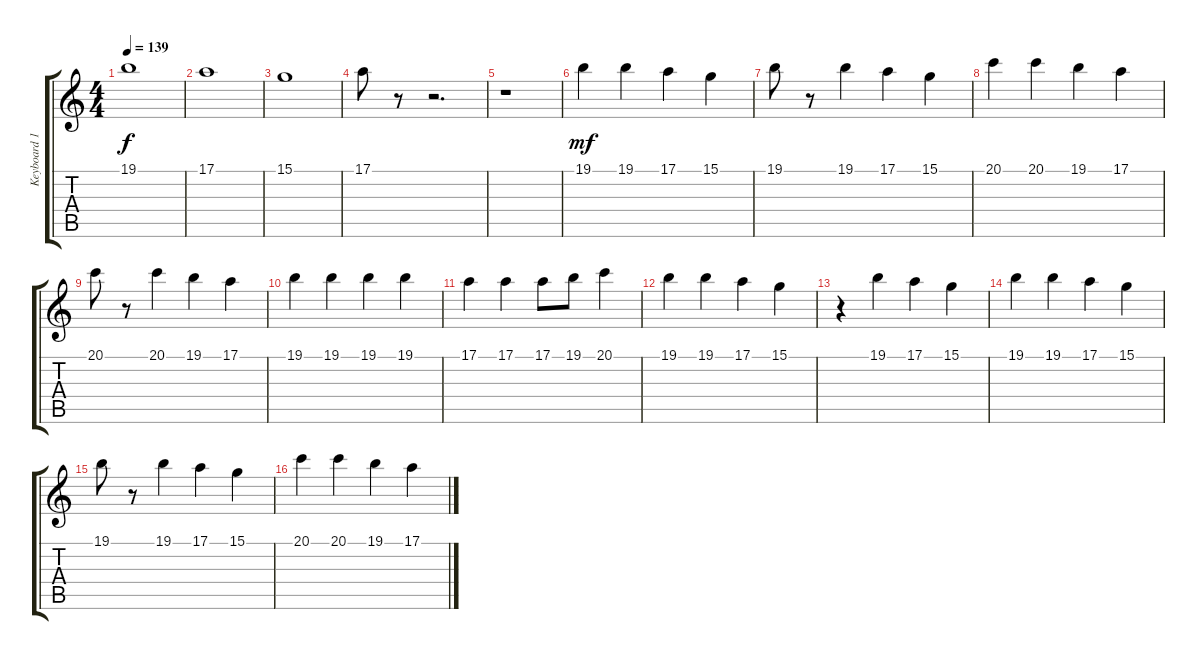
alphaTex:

\track ("Keyboard 1" "Keyboard 1") {instrument stringensemble1}
\staff {score tabs}
\tuning (E4 B3 G3 D3 A2 E2) {hide}
\ts (4 4)
\tempo 139
\clef g2
\ks c
19.1.1{dy f} |
17.1.1 |
15.1.1 |
17.1.8 r.8 r.2{d} |
r.1 |
19.1.4{dy mf} 19.1.4 17.1.4 15.1.4 |
19.1.8 r.8 19.1.4 17.1.4 15.1.4 |
20.1.4 20.1.4 19.1.4 17.1.4 |
20.1.8 r.8 20.1.4 19.1.4 17.1.4 |
19.1.4 19.1.4 19.1.4 19.1.4 |
17.1.4 17.1.4 17.1.8 19.1.8 20.1.4 |
19.1.4 19.1.4 17.1.4 15.1.4 |
r.4 19.1.4 17.1.4 15.1.4 |
19.1.4 19.1.4 17.1.4 15.1.4 |
19.1.8 r.8 19.1.4 17.1.4 15.1.4 |
20.1.4 20.1.4 19.1.4 17.1.4
